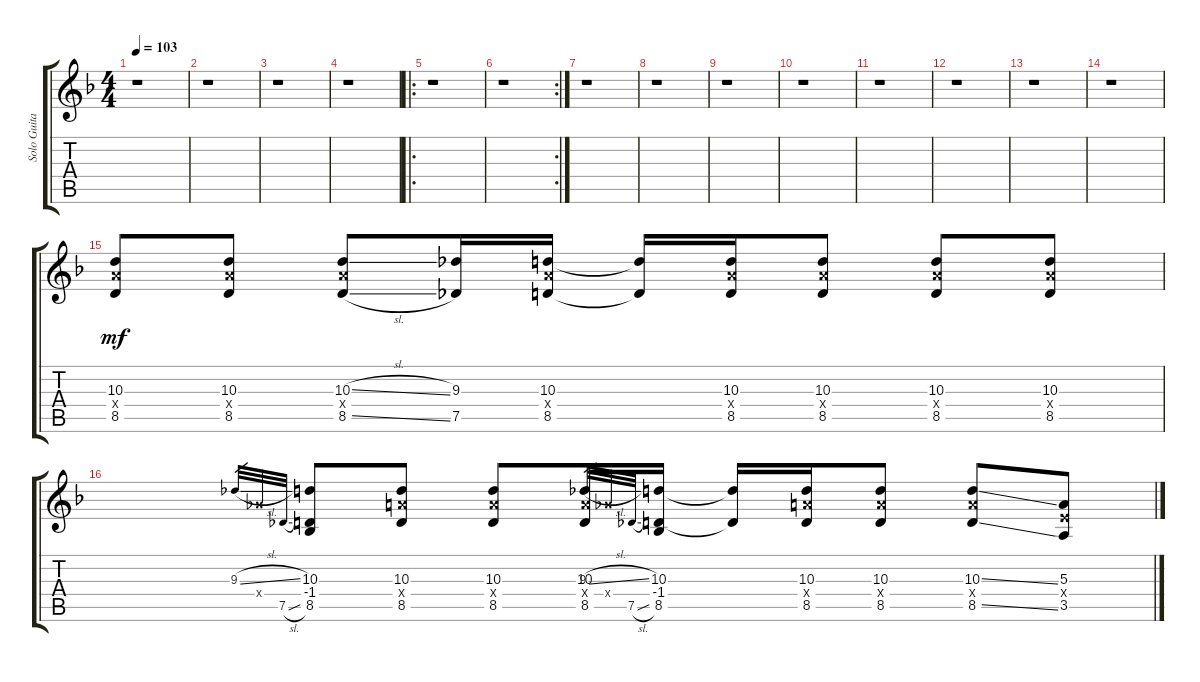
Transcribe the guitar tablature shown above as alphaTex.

\track ("Solo Guitar" "Solo Guita") {instrument distortionguitar}
\staff {score tabs}
\tuning (Db4 Ab3 E3 B2 Gb2 B1) {hide}
\ts (4 4)
\tempo 103
\clef g2
\ks f
r.1{dy mf instrument distortionguitar} |
r.1 |
r.1 |
r.1 |
\ro
r.1 |
\rc 2
r.1 |
r.1 |
r.1 |
r.1 |
r.1 |
r.1 |
r.1 |
r.1 |
r.1 |
(10.3 10.4{x} 8.5).8 (10.3 10.4{x} 8.5).8 (10.3{sl} 10.4{x} 8.5{sl}).8 (9.3 7.5).16 (10.3 10.4{x} 8.5).16 (10.3{t} 8.5{t}).16 (10.3 10.4{x} 8.5).16 (10.3 10.4{x} 8.5).8 (10.3 10.4{x} 8.5).8 (10.3 10.4{x} 8.5).8 |
9.3{sl}.32{gr} 9.4{x}.32{gr} 7.5{sl}.32{gr} (10.3 -1.4 8.5).8 (10.3 10.4{x} 8.5).8 (10.3 10.4{x} 8.5).8 (10.3 10.4{x} 8.5).16 9.3{sl}.32{gr} 9.4{x}.32{gr} 7.5{sl}.32{gr} (10.3 -1.4 8.5).16 (10.3{t} 8.5{t}).16 (10.3 10.4{x} 8.5).16 (10.3 10.4{x} 8.5).8 (10.3{ss} 10.4{x} 8.5{ss}).8 (5.3{ss} 5.4{x} 3.5{ss}).8
